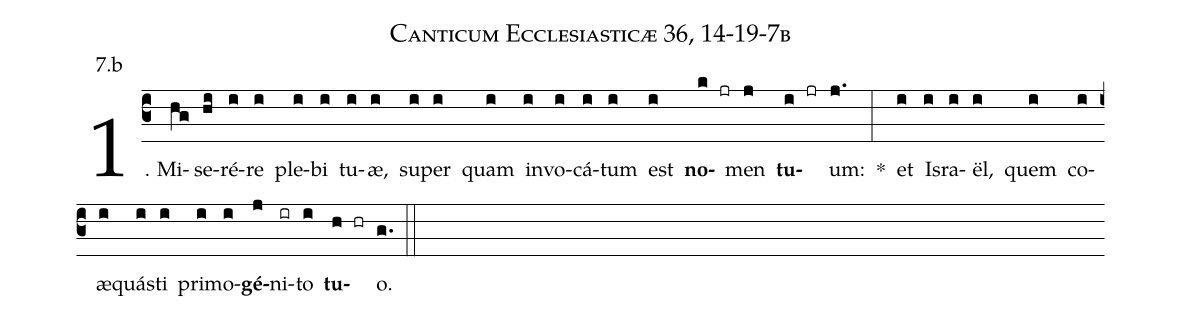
name: Canticum Ecclesiasticæ 36, 14-19-7b;
annotation: 7.b;
%%
(c3)1. Mi(hg)se(hi)ré(i)re(i) ple(i)bi(i) tu(i)æ,(i) su(i)per(i) quam(i) in(i)vo(i)cá(i)tum(i) est(i) <b>no</b>(k jr)men(j) <b>tu</b>(i jr)um:(j.) *(:) et(i) Is(i)ra(i)ël,(i) quem(i) co(i)æ(i)quás(i)ti(i) pri(i)mo(i)<b>gé</b>(j)ni(ir)to(i) <b>tu</b>(h hr)o.(g.) (::)
